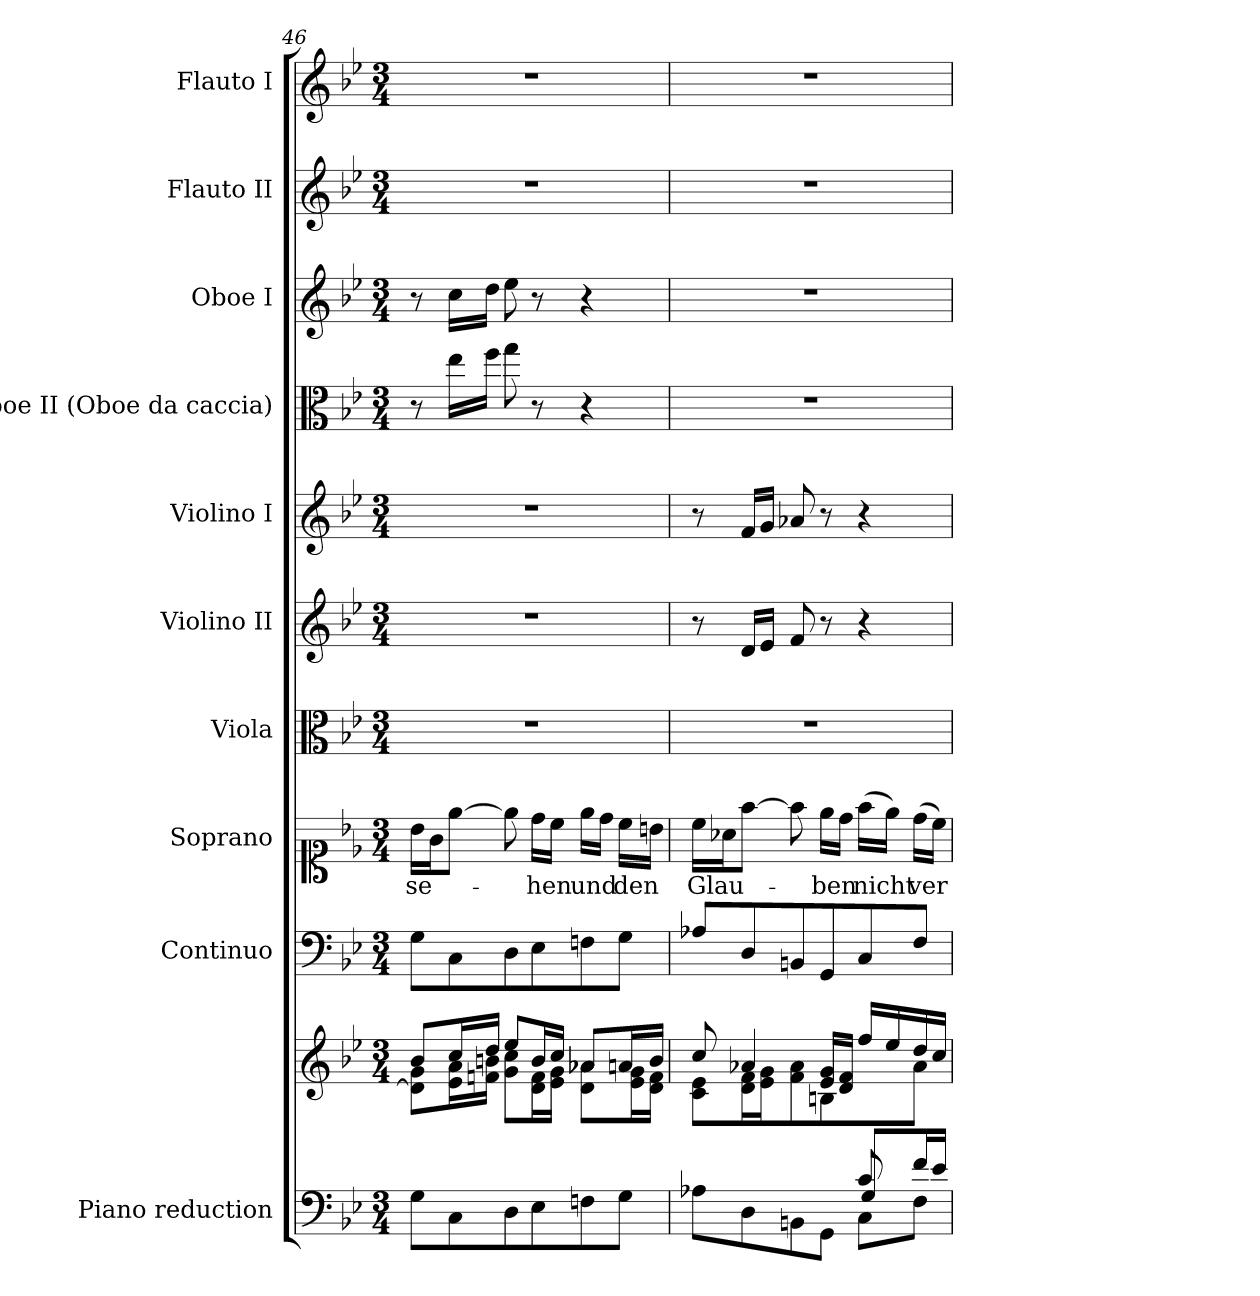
**kern	**kern	**kern	**kern	**text	**kern	**kern	**kern	**kern	**kern	**kern	**kern
*part10	*part10	*part9	*part8	*part8	*part7	*part6	*part5	*part4	*part3	*part2	*part1
*staff11	*staff10	*staff9	*staff8	*staff8	*staff7	*staff6	*staff5	*staff4	*staff3	*staff2	*staff1
*I"Piano reduction	*	*I"Continuo	*I"Soprano	*	*I"Viola	*I"Violino II	*I"Violino I	*I"Oboe II (Oboe da caccia)	*I"Oboe I	*I"Flauto II	*I"Flauto I
*I'Pno	*	*	*	*	*I'Vla	*I'Vln	*I'Vln	*	*I'Ob	*I'Fl	*I'Fl
*clefF4	*clefG2	*clefF4	*clefC1	*	*clefC3	*clefG2	*clefG2	*clefC3	*clefG2	*clefG2	*clefG2
*	*	*	*	*	*	*	*	*ITrd12c21	*	*	*
*k[b-e-]	*k[b-e-]	*k[b-e-]	*k[b-e-]	*	*k[b-e-]	*k[b-e-]	*k[b-e-]	*k[b-e-]	*k[b-e-]	*k[b-e-]	*k[b-e-]
*M3/4	*M3/4	*M3/4	*M3/4	*	*M3/4	*M3/4	*M3/4	*M3/4	*M3/4	*M3/4	*M3/4
=46	=46	=46	=46	=46	=46	=46	=46	=46	=46	=46	=46
*	*^	*	*	*	*	*	*	*	*	*	*
!	!	!	!	!	!LO:LY:b	!	!	!	!	!	!	!
8G\L	8b-/L	8d\] 8g\L	8G\L	16b-\LL	se-	2.r	2.r	2.r	8r	8r	2.r	2.r
.	.	.	.	16g\J	.	.	.	.	.	.	.	.
8C\	16cc/L	16e-\ 16a\L	8C\	[8ee-\J	.	.	.	.	16e-\LL	16cc\LL	.	.
.	16dd/JJ	16fn\ 16bn\JJ	.	.	.	.	.	.	16f\JJ	16dd\JJ	.	.
8D\	8ee-/L	8g\ 8cc\L	8D\	8ee-\]	.	.	.	.	8g\	8ee-\	.	.
!	!	!	!	!	!LO:LY:b	!	!	!	!	!	!	!
8E-\	16b/L	16d\ 16f\L	8E-\	16dd\LL	-hen	.	.	.	8r	8r	.	.
.	16cc/JJ	16e-\ 16g\JJ	.	16cc\JJ	.	.	.	.	.	.	.	.
!	!	!	!	!	!LO:LY:b	!	!	!	!	!	!	!
8Fn\	8a-X/L	8d\ 8a-\L	8Fn\	16ee-\LL	und	.	.	.	4r	4r	.	.
.	.	.	.	16dd\JJ	.	.	.	.	.	.	.	.
!	!	!	!	!	!LO:LY:b	!	!	!	!	!	!	!
8G\J	16an/L	16e-\ 16g\L	8G\J	16cc\LL	den	.	.	.	.	.	.	.
.	16b/JJ	16d\ 16f\JJ	.	16bn\JJ	.	.	.	.	.	.	.	.
=47	=47	=47	=47	=47	=47	=47	=47	=47	=47	=47	=47	=47
*^	*	*	*	*	*	*	*	*	*	*	*	*
*	*^	*	*	*	*	*	*	*	*	*	*	*	*
!	!	!	!	!	!	!	!LO:LY:b	!	!	!	!	!	!	!
2ryy	2ryy	8A-X\L	8cc/	8c\ 8e-\L	8A-X/L	16cc\LL	Glau-	2.r	8r	8r	2.r	2.r	2.r	2.r
.	.	.	.	.	.	16a-X\J	.	.	.	.	.	.	.	.
.	.	8D\	4a-X/	16d\ 16f\L	8D/	[8ff\J	.	.	16d/LL	16f/LL	.	.	.	.
.	.	.	.	16e-\ 16g\JJ	.	.	.	.	16e-/JJ	16g/JJ	.	.	.	.
.	.	8BBn\	.	8f\ 8a-\L	8BBn/	8ff\]	.	.	8f/	8a-X/	.	.	.	.
!	!	!	!	!	!	!	!LO:LY:b	!	!	!	!	!	!	!
.	.	8GG\J	16e-/ 16g/LL	8Bn\J	8GG/	16ee-\LL	-ben	.	8r	8r	.	.	.	.
.	.	.	16d/ 16f/JJ	.	.	16dd\JJ	.	.	.	.	.	.	.	.
!	!	!	!	!	!	!	!LO:LY:b	!	!	!	!	!	!	!
8c/L	8G/L	8C\L	16ff/LL	8ryy	8C/	(16ff\LL	nicht	.	4r	4r	.	.	.	.
.	.	.	16ee-/	.	.	16ee-\JJ)	.	.	.	.	.	.	.	.
!	!	!	!	!	!	!	!LO:LY:b	!	!	!	!	!	!	!
8ryy	16f/L	8F\J	16dd/	8a-\J	8F/J	(16dd\LL	ver	.	.	.	.	.	.	.
.	16e-/JJ	.	16cc/JJ	.	.	16cc\JJ)	.	.	.	.	.	.	.	.
*v	*v	*v	*	*	*	*	*	*	*	*	*	*	*	*
*	*v	*v	*	*	*	*	*	*	*	*	*	*
=	=	=	=	=	=	=	=	=	=	=	=
*-	*-	*-	*-	*-	*-	*-	*-	*-	*-	*-	*-
